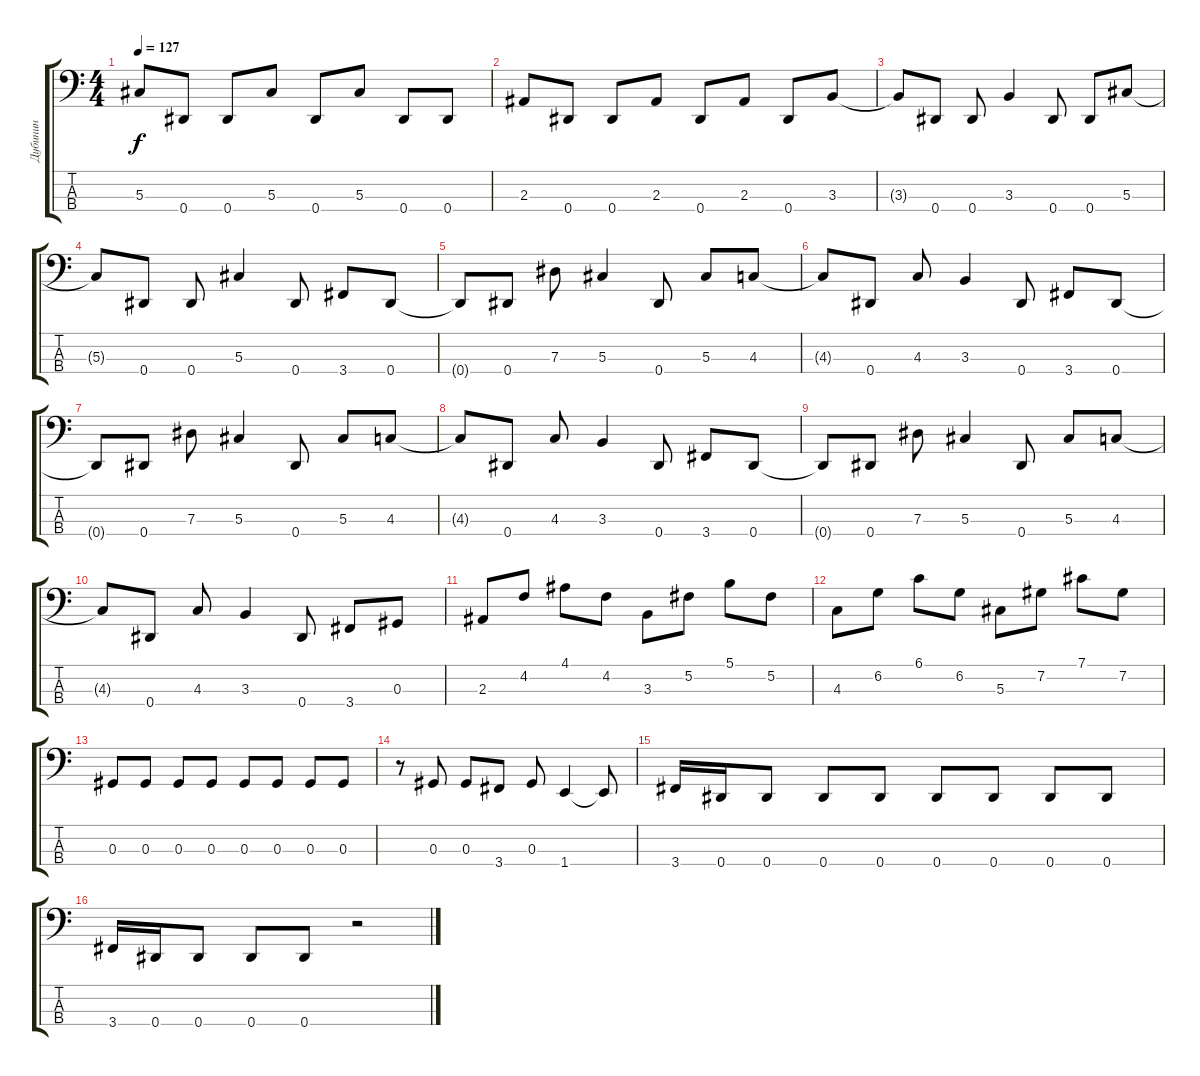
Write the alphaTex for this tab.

\track ("Дубинин" "Дубинин") {instrument electricbassfinger}
\staff {score tabs}
\tuning (Gb2 Db2 Ab1 Eb1) {hide}
\ts (4 4)
\tempo 127
\clef f4
\ks c
5.3.8{dy f} 0.4.8 0.4.8 5.3.8 0.4.8 5.3.8 0.4.8 0.4.8 |
2.3.8 0.4.8 0.4.8 2.3.8 0.4.8 2.3.8 0.4.8 3.3.8 |
3.3{t}.8 0.4.8 0.4.8 3.3.4 0.4.8 0.4.8 5.3.8 |
5.3{t}.8 0.4.8 0.4.8 5.3.4 0.4.8 3.4.8 0.4.8 |
0.4{t}.8 0.4.8 7.3.8 5.3.4 0.4.8 5.3.8 4.3.8 |
4.3{t}.8 0.4.8 4.3.8 3.3.4 0.4.8 3.4.8 0.4.8 |
0.4{t}.8 0.4.8 7.3.8 5.3.4 0.4.8 5.3.8 4.3.8 |
4.3{t}.8 0.4.8 4.3.8 3.3.4 0.4.8 3.4.8 0.4.8 |
0.4{t}.8 0.4.8 7.3.8 5.3.4 0.4.8 5.3.8 4.3.8 |
4.3{t}.8 0.4.8 4.3.8 3.3.4 0.4.8 3.4.8 0.3.8 |
2.3.8 4.2.8 4.1.8 4.2.8 3.3.8 5.2.8 5.1.8 5.2.8 |
4.3.8 6.2.8 6.1.8 6.2.8 5.3.8 7.2.8 7.1.8 7.2.8 |
0.3.8 0.3.8 0.3.8 0.3.8 0.3.8 0.3.8 0.3.8 0.3.8 |
r.8 0.3.8 0.3.8 3.4.8 0.3.8 1.4.4 1.4{t}.8 |
3.4.16 0.4.16 0.4.8 0.4.8 0.4.8 0.4.8 0.4.8 0.4.8 0.4.8 |
3.4.16 0.4.16 0.4.8 0.4.8 0.4.8 r.2
